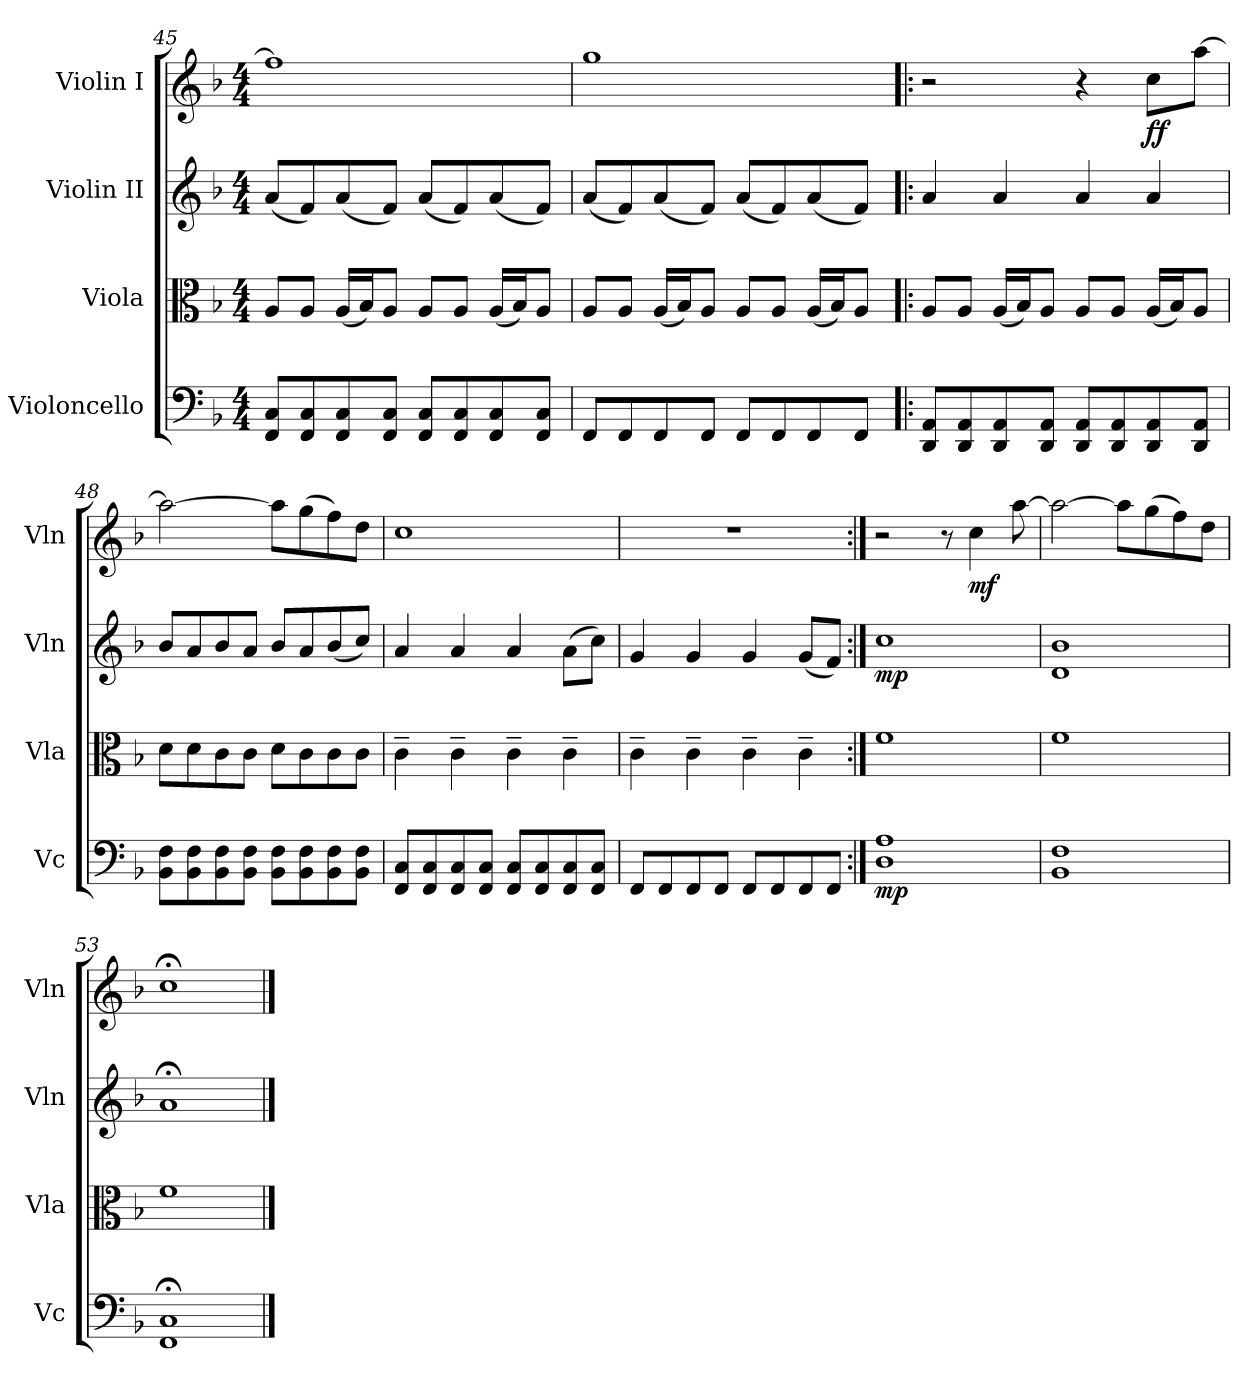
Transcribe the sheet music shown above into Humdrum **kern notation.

**kern	**dynam	**kern	**kern	**dynam	**kern	**dynam
*part4	*part4	*part3	*part2	*part2	*part1	*part1
*staff4	*staff4	*staff3	*staff2	*staff2	*staff1	*staff1
*I"Violoncello	*	*I"Viola	*I"Violin II	*	*I"Violin I	*
*I'Vc	*	*I'Vla	*I'Vln	*	*I'Vln	*
*clefF4	*	*clefC3	*clefG2	*	*clefG2	*
*k[b-]	*	*k[b-]	*k[b-]	*	*k[b-]	*
*M4/4	*	*M4/4	*M4/4	*	*M4/4	*
=45	=45	=45	=45	=45	=45	=45
8FF/ 8C/L	.	8A/L	(8a/L	.	1ff]	.
8FF/ 8C/	.	8A/J	8f/)	.	.	.
8FF/ 8C/	.	(16A/LL	(8a/	.	.	.
.	.	16B-/J)	.	.	.	.
8FF/ 8C/J	.	8A/J	8f/J)	.	.	.
8FF/ 8C/L	.	8A/L	(8a/L	.	.	.
8FF/ 8C/	.	8A/J	8f/)	.	.	.
8FF/ 8C/	.	(16A/LL	(8a/	.	.	.
.	.	16B-/J)	.	.	.	.
8FF/ 8C/J	.	8A/J	8f/J)	.	.	.
=46	=46	=46	=46	=46	=46	=46
8FF/L	.	8A/L	(8a/L	.	1gg	.
8FF/	.	8A/J	8f/)	.	.	.
8FF/	.	(16A/LL	(8a/	.	.	.
.	.	16B-/J)	.	.	.	.
8FF/J	.	8A/J	8f/J)	.	.	.
8FF/L	.	8A/L	(8a/L	.	.	.
8FF/	.	8A/J	8f/)	.	.	.
8FF/	.	(16A/LL	(8a/	.	.	.
.	.	16B-/J)	.	.	.	.
8FF/J	.	8A/J	8f/J)	.	.	.
=47!|:	=47!|:	=47!|:	=47!|:	=47!|:	=47!|:	=47!|:
8DD/ 8AA/L	.	8A/L	4a/	.	2r	.
8DD/ 8AA/	.	8A/J	.	.	.	.
8DD/ 8AA/	.	(16A/LL	4a/	.	.	.
.	.	16B-/J)	.	.	.	.
8DD/ 8AA/J	.	8A/J	.	.	.	.
8DD/ 8AA/L	.	8A/L	4a/	.	4r	.
8DD/ 8AA/	.	8A/J	.	.	.	.
!	!	!	!	!	!	!LO:DY:b
8DD/ 8AA/	.	(16A/LL	4a/	.	8cc\L	ff
.	.	16B-/J)	.	.	.	.
8DD/ 8AA/J	.	8A/J	.	.	[8aa\J	.
!!LO:LB:g=z
=48	=48	=48	=48	=48	=48	=48
8BB-\ 8F\L	.	8d\L	8b-/L	.	2aa\_	.
8BB-\ 8F\	.	8d\	8a/	.	.	.
8BB-\ 8F\	.	8c\	8b-/	.	.	.
8BB-\ 8F\J	.	8c\J	8a/J	.	.	.
8BB-\ 8F\L	.	8d\L	8b-/L	.	8aa\L]	.
8BB-\ 8F\	.	8c\	8a/	.	(8gg\	.
8BB-\ 8F\	.	8c\	(8b-/	.	8ff\)	.
8BB-\ 8F\J	.	8c\J	8cc/J)	.	8dd\J	.
=49	=49	=49	=49	=49	=49	=49
8FF/ 8C/L	.	4c~\	4a/	.	1cc	.
8FF/ 8C/	.	.	.	.	.	.
8FF/ 8C/	.	4c~\	4a/	.	.	.
8FF/ 8C/J	.	.	.	.	.	.
8FF/ 8C/L	.	4c~\	4a/	.	.	.
8FF/ 8C/	.	.	.	.	.	.
8FF/ 8C/	.	4c~\	(8a\L	.	.	.
8FF/ 8C/J	.	.	8cc\J)	.	.	.
=50	=50	=50	=50	=50	=50	=50
8FF/L	.	4c~\	4g/	.	1r	.
8FF/	.	.	.	.	.	.
8FF/	.	4c~\	4g/	.	.	.
8FF/J	.	.	.	.	.	.
8FF/L	.	4c~\	4g/	.	.	.
8FF/	.	.	.	.	.	.
8FF/	.	4c~\	(8g/L	.	.	.
8FF/J	.	.	8f/J)	.	.	.
=51:|!	=51:|!	=51:|!	=51:|!	=51:|!	=51:|!	=51:|!
!	!LO:DY:b	!	!	!LO:DY:b	!	!
1D 1A	mp	1f	1cc	mp	2r	.
.	.	.	.	.	8r	.
!	!	!	!	!	!	!LO:DY:b
.	.	.	.	.	4cc\	mf
.	.	.	.	.	[8aa\	.
=52	=52	=52	=52	=52	=52	=52
1BB- 1F	.	1f	1d 1b-	.	2aa\_	.
.	.	.	.	.	8aa\L]	.
.	.	.	.	.	(8gg\	.
.	.	.	.	.	8ff\)	.
.	.	.	.	.	8dd\J	.
=53	=53	=53	=53	=53	=53	=53
1FF;< 1C;<	.	1f	1a;<	.	1cc;<	.
==	==	==	==	==	==	==
*-	*-	*-	*-	*-	*-	*-
